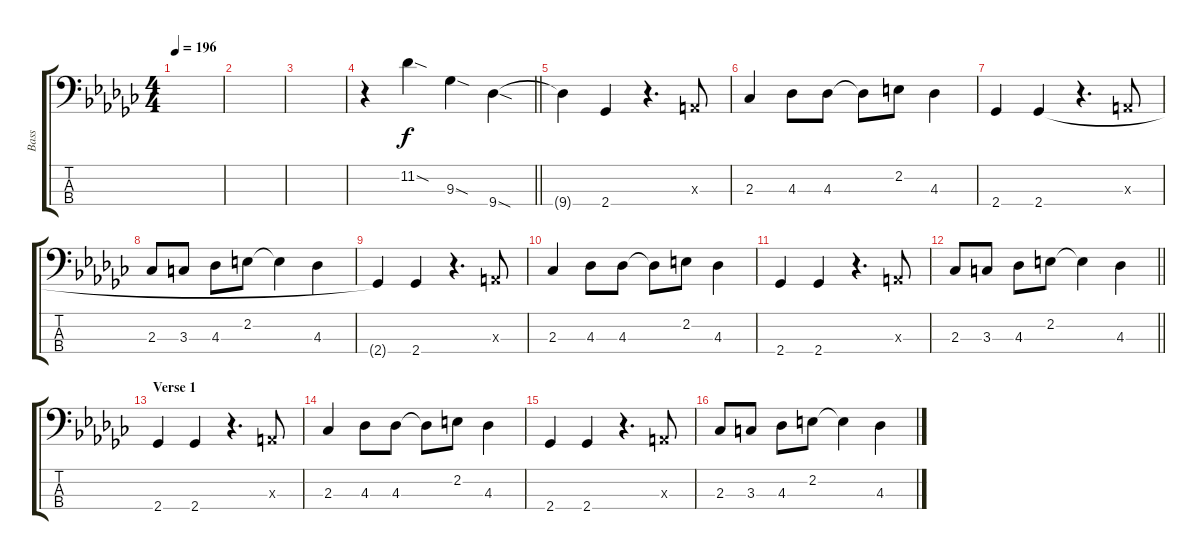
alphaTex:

\track ("Bass" "Bass") {instrument electricbassfinger}
\staff {score tabs}
\tuning (G2 D2 A1 E1) {hide}
\ts (4 4)
\tempo 196
\clef f4
\ks gb
|
|
|
\barLineRight lightlight
r.4 11.2{sod}.4 9.3{sod}.4 9.4{sod}.4 |
9.4{t}.4 2.4.4 r.4{d} 0.3{x}.8 |
2.3.4 4.3.8 4.3.8 4.3{t}.8 2.2.8 4.3.4 |
2.4.4 2.4.4 r.4{d} 0.3{x}.8 |
2.3.8 3.3.8 4.3.8 2.2.8 2.2{t}.4 4.3.4 |
2.4{t}.4 2.4.4 r.4{d} 0.3{x}.8 |
2.3.4 4.3.8 4.3.8 4.3{t}.8 2.2.8 4.3.4 |
2.4.4 2.4.4 r.4{d} 0.3{x}.8 |
\barLineRight lightlight
2.3.8 3.3.8 4.3.8 2.2.8 2.2{t}.4 4.3.4 |
\section ("" "Verse 1")
2.4.4 2.4.4 r.4{d} 0.3{x}.8 |
2.3.4 4.3.8 4.3.8 4.3{t}.8 2.2.8 4.3.4 |
2.4.4 2.4.4 r.4{d} 0.3{x}.8 |
2.3.8 3.3.8 4.3.8 2.2.8 2.2{t}.4 4.3.4
